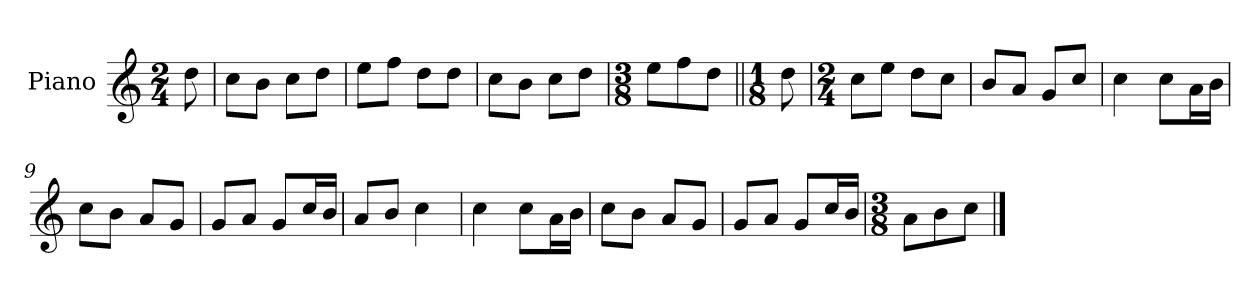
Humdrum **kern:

**kern
*part1
*staff1
*I"Piano
*I'Pno.
*clefG2
*k[]
*M2/4
=
8dd\
=1
8cc\L
8b\J
8cc\L
8dd\J
=2
8ee\L
8ff\J
8dd\L
8dd\J
=3
8cc\L
8b\J
8cc\L
8dd\J
=4
*M3/8
8ee\L
8ff\
8dd\J
=5||
*M1/8
8dd\
=6
*M2/4
8cc\L
8ee\J
8dd\L
8cc\J
=7
8b/L
8a/J
8g/L
8cc/J
=8
4cc\
8cc\L
16a\L
16b\JJ
=9
8cc\L
8b\J
8a/L
8g/J
!!LO:LB:g=z
=10
8g/L
8a/J
8g/L
16cc/L
16b/JJ
=11
8a/L
8b/J
4cc\
=12
4cc\
8cc\L
16a\L
16b\JJ
=13
8cc\L
8b\J
8a/L
8g/J
=14
8g/L
8a/J
8g/L
16cc/L
16b/JJ
=15
*M3/8
8a\L
8b\
8cc\J
==
*-
